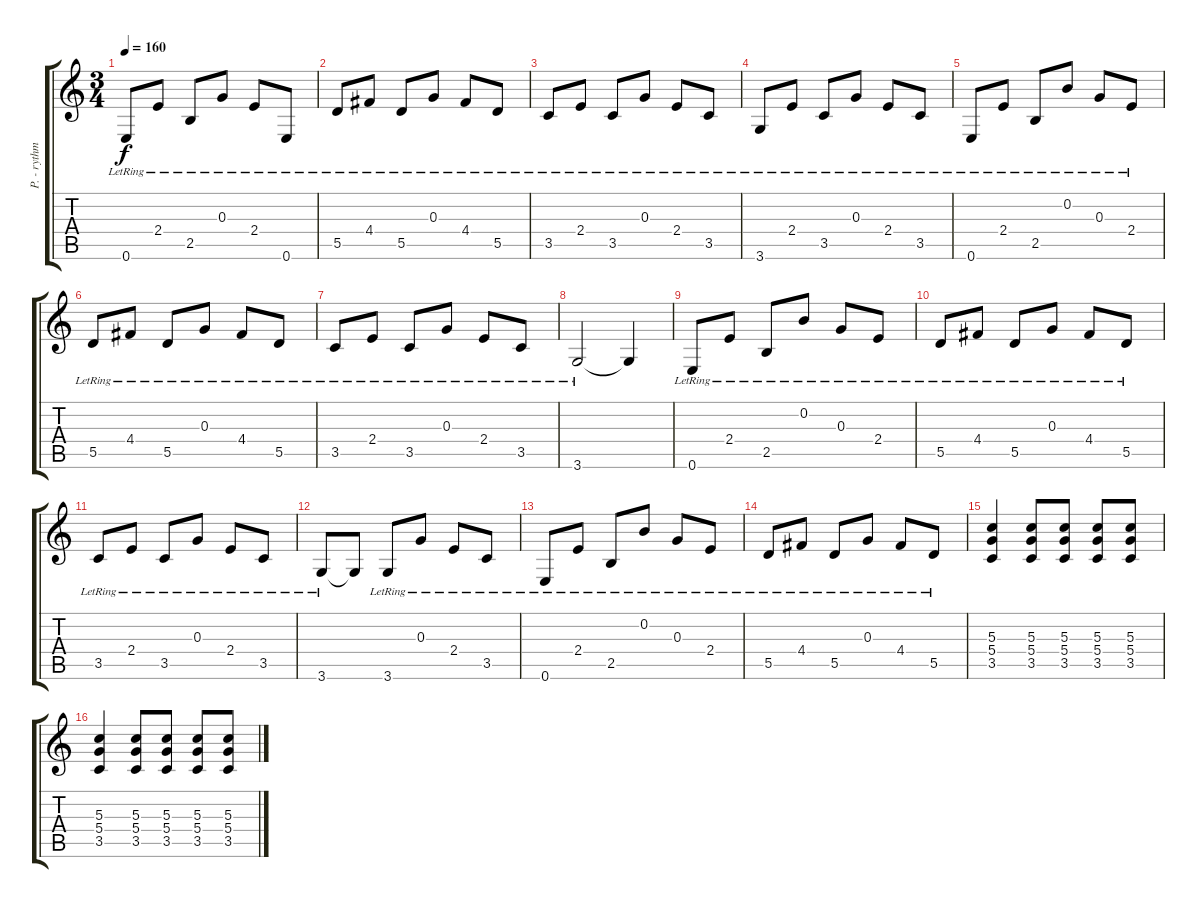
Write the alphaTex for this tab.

\track ("P. - rythm guitar" "P. - rythm") {instrument distortionguitar}
\staff {score tabs}
\tuning (E4 B3 G3 D3 A2 E2) {hide}
\ts (3 4)
\tempo 160
\clef g2
\ks c
0.6{lr}.8{dy f instrument electricguitarclean} 2.4{lr}.8 2.5{lr}.8 0.3{lr}.8 2.4{lr}.8 0.6{lr}.8 |
5.5{lr}.8 4.4{lr}.8 5.5{lr}.8 0.3{lr}.8 4.4{lr}.8 5.5{lr}.8 |
3.5{lr}.8 2.4{lr}.8 3.5{lr}.8 0.3{lr}.8 2.4{lr}.8 3.5{lr}.8 |
3.6{lr}.8 2.4{lr}.8 3.5{lr}.8 0.3{lr}.8 2.4{lr}.8 3.5{lr}.8 |
0.6{lr}.8 2.4{lr}.8 2.5{lr}.8 0.2{lr}.8 0.3{lr}.8 2.4{lr}.8 |
5.5{lr}.8 4.4{lr}.8 5.5{lr}.8 0.3{lr}.8 4.4{lr}.8 5.5{lr}.8 |
3.5{lr}.8 2.4{lr}.8 3.5{lr}.8 0.3{lr}.8 2.4{lr}.8 3.5{lr}.8 |
3.6{lr}.2 3.6{t}.4 |
0.6{lr}.8 2.4{lr}.8 2.5{lr}.8 0.2{lr}.8 0.3{lr}.8 2.4{lr}.8 |
5.5{lr}.8 4.4{lr}.8 5.5{lr}.8 0.3{lr}.8 4.4{lr}.8 5.5{lr}.8 |
3.5{lr}.8 2.4{lr}.8 3.5{lr}.8 0.3{lr}.8 2.4{lr}.8 3.5{lr}.8 |
3.6{lr}.8 3.6{t}.8 3.6{lr}.8 0.3{lr}.8 2.4{lr}.8 3.5{lr}.8 |
0.6{lr}.8 2.4{lr}.8 2.5{lr}.8 0.2{lr}.8 0.3{lr}.8 2.4{lr}.8 |
5.5{lr}.8 4.4{lr}.8 5.5{lr}.8 0.3{lr}.8 4.4{lr}.8 5.5{lr}.8 |
(5.3 5.4 3.5).4{instrument distortionguitar} (5.3 5.4 3.5).8 (5.3 5.4 3.5).8 (5.3 5.4 3.5).8 (5.3 5.4 3.5).8 |
(5.3 5.4 3.5).4{instrument distortionguitar} (5.3 5.4 3.5).8 (5.3 5.4 3.5).8 (5.3 5.4 3.5).8 (5.3 5.4 3.5).8
